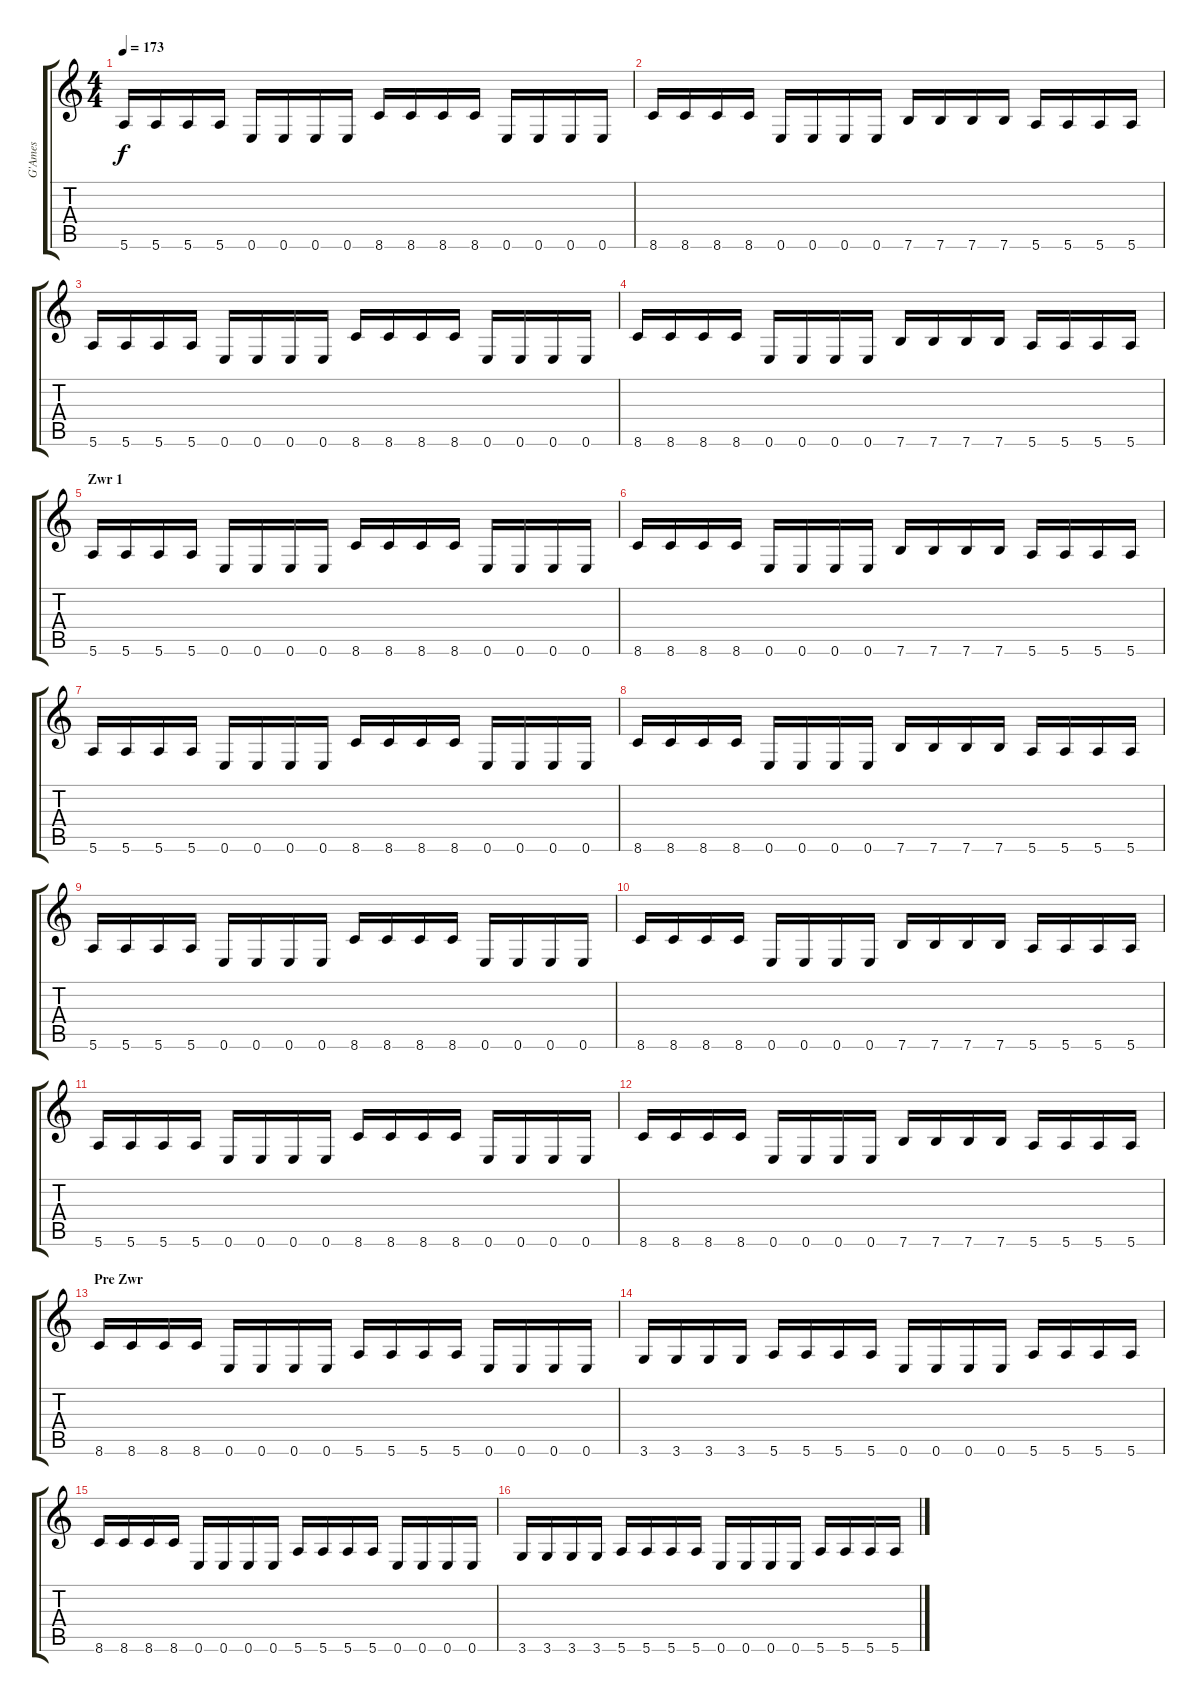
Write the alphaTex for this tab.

\track ("G'Ames" "G'Ames") {instrument overdrivenguitar}
\staff {score tabs}
\tuning (E4 B3 G3 D3 A2 E2) {hide}
\ts (4 4)
\tempo 173
\clef g2
\ks c
5.6.16{dy f instrument overdrivenguitar} 5.6.16 5.6.16 5.6.16 0.6.16 0.6.16 0.6.16 0.6.16 8.6.16 8.6.16 8.6.16 8.6.16 0.6.16 0.6.16 0.6.16 0.6.16 |
8.6.16 8.6.16 8.6.16 8.6.16 0.6.16 0.6.16 0.6.16 0.6.16 7.6.16 7.6.16 7.6.16 7.6.16 5.6.16 5.6.16 5.6.16 5.6.16 |
5.6.16 5.6.16 5.6.16 5.6.16 0.6.16 0.6.16 0.6.16 0.6.16 8.6.16 8.6.16 8.6.16 8.6.16 0.6.16 0.6.16 0.6.16 0.6.16 |
8.6.16 8.6.16 8.6.16 8.6.16 0.6.16 0.6.16 0.6.16 0.6.16 7.6.16 7.6.16 7.6.16 7.6.16 5.6.16 5.6.16 5.6.16 5.6.16 |
\section ("" "Zwr 1")
5.6.16 5.6.16 5.6.16 5.6.16 0.6.16 0.6.16 0.6.16 0.6.16 8.6.16 8.6.16 8.6.16 8.6.16 0.6.16 0.6.16 0.6.16 0.6.16 |
8.6.16 8.6.16 8.6.16 8.6.16 0.6.16 0.6.16 0.6.16 0.6.16 7.6.16 7.6.16 7.6.16 7.6.16 5.6.16 5.6.16 5.6.16 5.6.16 |
5.6.16 5.6.16 5.6.16 5.6.16 0.6.16 0.6.16 0.6.16 0.6.16 8.6.16 8.6.16 8.6.16 8.6.16 0.6.16 0.6.16 0.6.16 0.6.16 |
8.6.16 8.6.16 8.6.16 8.6.16 0.6.16 0.6.16 0.6.16 0.6.16 7.6.16 7.6.16 7.6.16 7.6.16 5.6.16 5.6.16 5.6.16 5.6.16 |
5.6.16 5.6.16 5.6.16 5.6.16 0.6.16 0.6.16 0.6.16 0.6.16 8.6.16 8.6.16 8.6.16 8.6.16 0.6.16 0.6.16 0.6.16 0.6.16 |
8.6.16 8.6.16 8.6.16 8.6.16 0.6.16 0.6.16 0.6.16 0.6.16 7.6.16 7.6.16 7.6.16 7.6.16 5.6.16 5.6.16 5.6.16 5.6.16 |
5.6.16 5.6.16 5.6.16 5.6.16 0.6.16 0.6.16 0.6.16 0.6.16 8.6.16 8.6.16 8.6.16 8.6.16 0.6.16 0.6.16 0.6.16 0.6.16 |
8.6.16 8.6.16 8.6.16 8.6.16 0.6.16 0.6.16 0.6.16 0.6.16 7.6.16 7.6.16 7.6.16 7.6.16 5.6.16 5.6.16 5.6.16 5.6.16 |
\section ("" "Pre Zwr")
8.6.16 8.6.16 8.6.16 8.6.16 0.6.16 0.6.16 0.6.16 0.6.16 5.6.16 5.6.16 5.6.16 5.6.16 0.6.16 0.6.16 0.6.16 0.6.16 |
3.6.16 3.6.16 3.6.16 3.6.16 5.6.16 5.6.16 5.6.16 5.6.16 0.6.16 0.6.16 0.6.16 0.6.16 5.6.16 5.6.16 5.6.16 5.6.16 |
8.6.16 8.6.16 8.6.16 8.6.16 0.6.16 0.6.16 0.6.16 0.6.16 5.6.16 5.6.16 5.6.16 5.6.16 0.6.16 0.6.16 0.6.16 0.6.16 |
3.6.16 3.6.16 3.6.16 3.6.16 5.6.16 5.6.16 5.6.16 5.6.16 0.6.16 0.6.16 0.6.16 0.6.16 5.6.16 5.6.16 5.6.16 5.6.16
